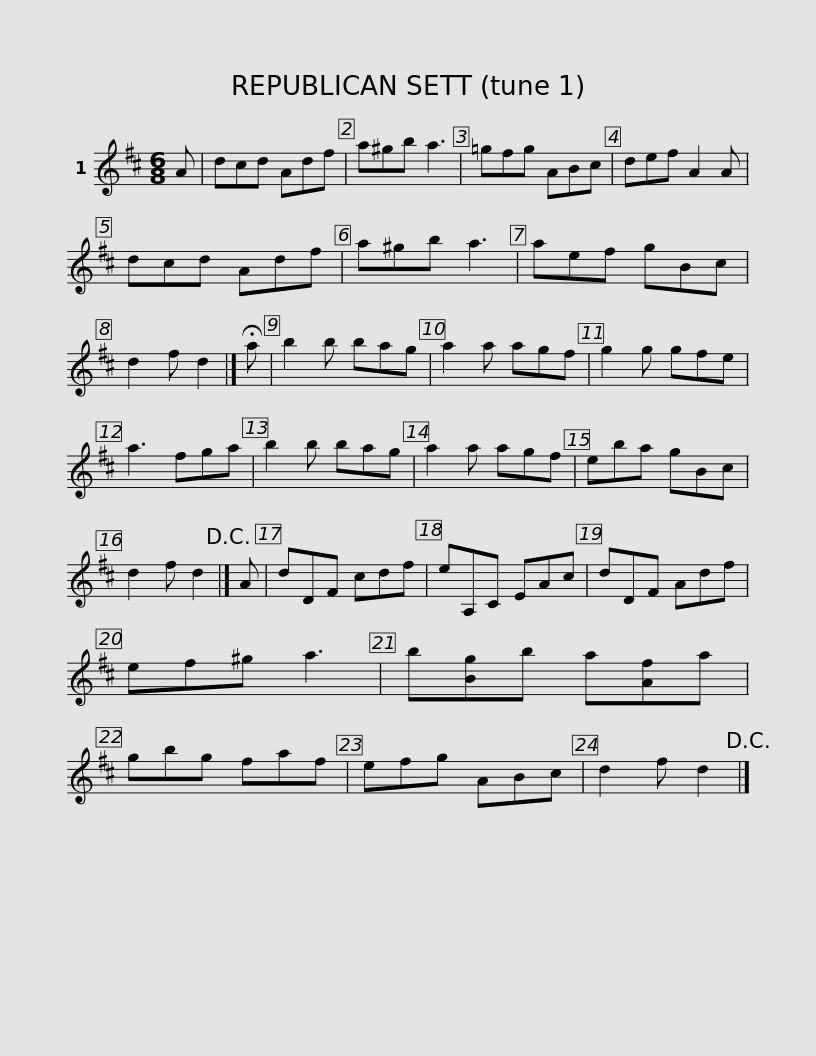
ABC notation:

X:1
L:1/8
M:6/8
I:linebreak $
K:D
V:1 treble
V:1
 A | dcd Adf | a^gb a3 | =gfg ABc | def A2 A | %5
 dcd Adf | a^gb a3 | aef gBc |$ d2 f d2 |] !fermata!a | %10
 b2 b bag | a2 a agf | g2 g gfe | a3 fga | b2 b bag | %15
 a2 a agf |$ eba gBc | d2 f d2!D.C.! |] A | dDF cdf | %20
 eA,C EAc | dDF Adf | ef^g a3 | b[Bg]b a[Af]a |$ gbg faf | %25
 efg ABc | d2 f d2!D.C.! |] %27
